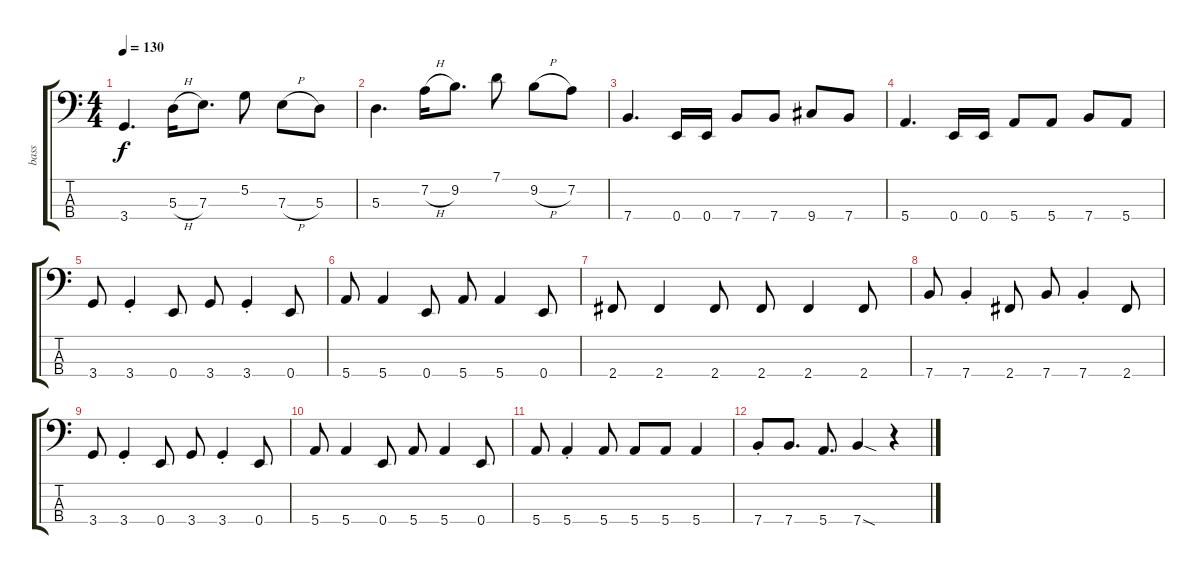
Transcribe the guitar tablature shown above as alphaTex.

\track ("bass" "bass") {instrument electricbassfinger}
\staff {score tabs}
\tuning (G2 D2 A1 E1) {hide}
\ts (4 4)
\tempo 130
\clef f4
\ks c
3.4.4{d dy f} 5.3{h}.16 7.3.8{d} 5.2.8 7.3{h}.8 5.3.8 |
5.3.4{d} 7.2{h}.16 9.2.8{d} 7.1.8 9.2{h}.8 7.2.8 |
7.4.4{d} 0.4.16 0.4.16 7.4.8 7.4.8 9.4.8 7.4.8 |
5.4.4{d} 0.4.16 0.4.16 5.4.8 5.4.8 7.4.8 5.4.8 |
3.4.8 3.4{st}.4 0.4.8 3.4.8 3.4{st}.4 0.4.8 |
5.4.8 5.4.4 0.4.8 5.4.8 5.4.4 0.4.8 |
2.4.8 2.4.4 2.4.8 2.4.8 2.4.4 2.4.8 |
7.4.8 7.4{st}.4 2.4.8 7.4.8 7.4{st}.4 2.4.8 |
3.4.8 3.4{st}.4 0.4.8 3.4.8 3.4{st}.4 0.4.8 |
5.4.8 5.4.4 0.4.8 5.4.8 5.4.4 0.4.8 |
5.4.8 5.4{st}.4 5.4.8 5.4.8 5.4.8 5.4.4 |
7.4{st}.8 7.4.8{d} 5.4.8{d} 7.4{sod}.4 r.4
